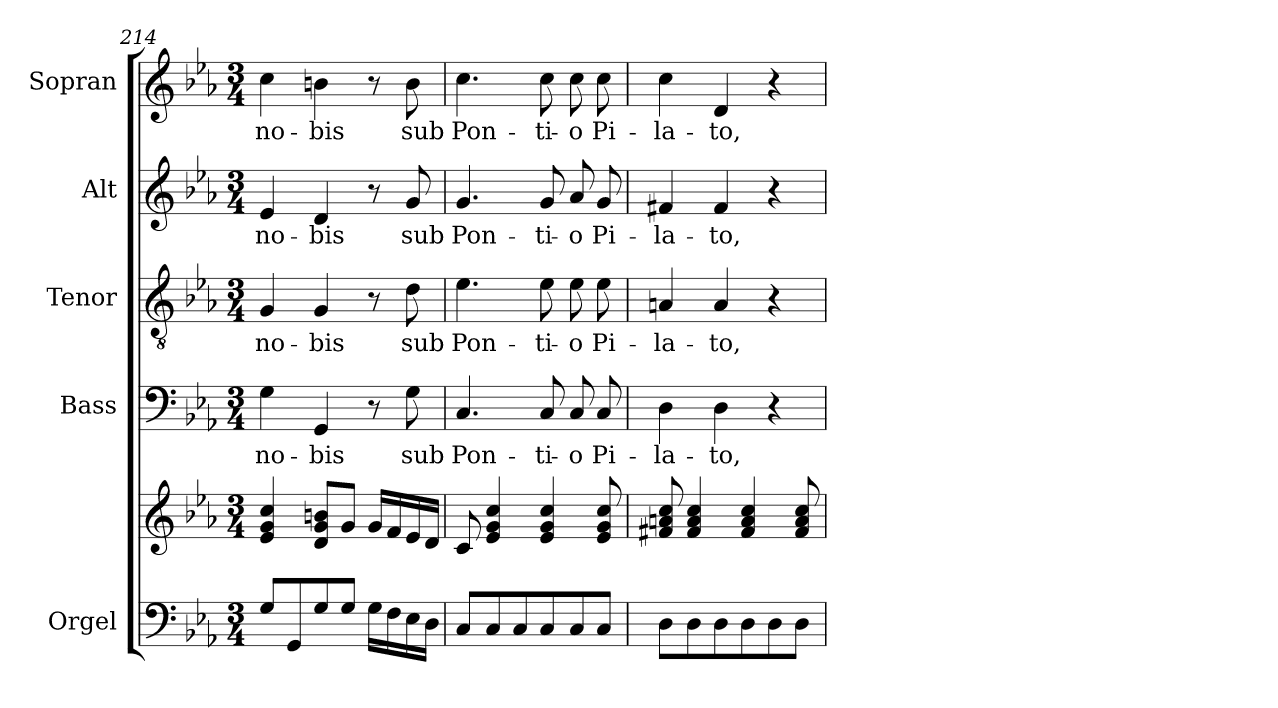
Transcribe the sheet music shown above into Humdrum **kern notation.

**kern	**kern	**kern	**text	**kern	**text	**kern	**text	**kern	**text
*part5	*part5	*part4	*part4	*part3	*part3	*part2	*part2	*part1	*part1
*staff6	*staff5	*staff4	*staff4	*staff3	*staff3	*staff2	*staff2	*staff1	*staff1
*I"Orgel	*	*I"Bass	*	*I"Tenor	*	*I"Alt	*	*I"Sopran	*
*I'Org.	*	*I'B.	*	*I'T.	*	*I'A.	*	*I'S.	*
*clefF4	*clefG2	*clefF4	*	*clefGv2	*	*clefG2	*	*clefG2	*
*k[b-e-a-]	*k[b-e-a-]	*k[b-e-a-]	*	*k[b-e-a-]	*	*k[b-e-a-]	*	*k[b-e-a-]	*
*E-:	*E-:	*E-:	*	*E-:	*	*E-:	*	*E-:	*
*M3/4	*M3/4	*M3/4	*	*M3/4	*	*M3/4	*	*M3/4	*
=214	=214	=214	=214	=214	=214	=214	=214	=214	=214
!	!	!	!LO:LY:b	!	!LO:LY:b	!	!LO:LY:b	!	!LO:LY:b
8G/L	4e-/ 4g/ 4cc/	4G\	no-	4G/	no-	4e-/	no-	4cc\	no-
8GG/	.	.	.	.	.	.	.	.	.
!	!	!	!LO:LY:b	!	!LO:LY:b	!	!LO:LY:b	!	!LO:LY:b
8G/	8d/ 8g/ 8bn/L	4GG/	-bis	4G/	-bis	4d/	-bis	4bn\	-bis
8G/J	8g/J	.	.	.	.	.	.	.	.
16G\LL	16g/LL	8r	.	8r	.	8r	.	8r	.
16F\	16f/	.	.	.	.	.	.	.	.
!	!	!	!LO:LY:b	!	!LO:LY:b	!	!LO:LY:b	!	!LO:LY:b
16E-\	16e-/	8G\	sub	8d\	sub	8g/	sub	8b\	sub
16D\JJ	16d/JJ	.	.	.	.	.	.	.	.
!!LO:LB:g=z
=215	=215	=215	=215	=215	=215	=215	=215	=215	=215
!	!	!	!LO:LY:b	!	!LO:LY:b	!	!LO:LY:b	!	!LO:LY:b
8C/L	8c/	4.C/	Pon-	4.e-\	Pon-	4.g/	Pon-	4.cc\	Pon-
8C/	4e-/ 4g/ 4cc/	.	.	.	.	.	.	.	.
8C/	.	.	.	.	.	.	.	.	.
!	!	!	!LO:LY:b	!	!LO:LY:b	!	!LO:LY:b	!	!LO:LY:b
8C/	4e-/ 4g/ 4cc/	8C/	-ti-	8e-\	-ti-	8g/	-ti-	8cc\	-ti-
!	!	!	!LO:LY:b	!	!LO:LY:b	!	!LO:LY:b	!	!LO:LY:b
8C/	.	8C/	-o	8e-\	-o	8a-/	-o	8cc\	-o
!	!	!	!LO:LY:b	!	!LO:LY:b	!	!LO:LY:b	!	!LO:LY:b
8C/J	8e-/ 8g/ 8cc/	8C/	Pi-	8e-\	Pi-	8g/	Pi-	8cc\	Pi-
=216	=216	=216	=216	=216	=216	=216	=216	=216	=216
!	!	!	!LO:LY:b	!	!LO:LY:b	!	!LO:LY:b	!	!LO:LY:b
8D\L	8f#X/ 8an/ 8cc/	4D\	-la-	4An/	-la-	4f#X/	-la-	4cc\	-la-
8D\	4f#/ 4a/ 4cc/	.	.	.	.	.	.	.	.
!	!	!	!LO:LY:b	!	!LO:LY:b	!	!LO:LY:b	!	!LO:LY:b
8D\	.	4D\	-to,	4A/	-to,	4f#/	-to,	4d/	-to,
8D\	4f#/ 4a/ 4cc/	.	.	.	.	.	.	.	.
8D\	.	4r	.	4r	.	4r	.	4r	.
8D\J	8f#/ 8a/ 8cc/	.	.	.	.	.	.	.	.
=	=	=	=	=	=	=	=	=	=
*-	*-	*-	*-	*-	*-	*-	*-	*-	*-
